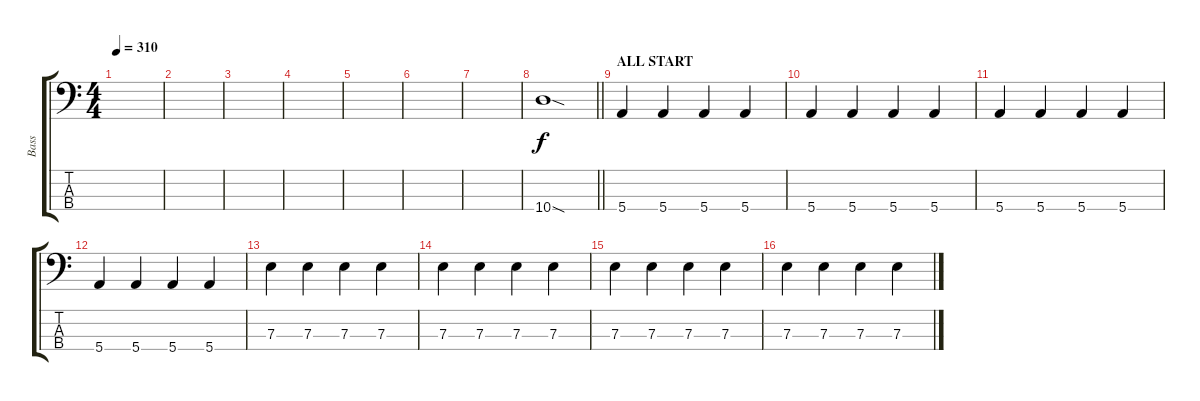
\track ("Bass" "Bass") {instrument electricbassfinger}
\staff {score tabs}
\tuning (G2 D2 A1 E1) {hide}
\ts (4 4)
\tempo 310
\clef f4
\ks c
|
|
|
|
|
|
|
\barLineRight lightlight
10.4{sod}.1 |
\section ("" "ALL START")
5.4.4 5.4.4 5.4.4 5.4.4 |
5.4.4 5.4.4 5.4.4 5.4.4 |
5.4.4 5.4.4 5.4.4 5.4.4 |
5.4.4 5.4.4 5.4.4 5.4.4 |
7.3.4 7.3.4 7.3.4 7.3.4 |
7.3.4 7.3.4 7.3.4 7.3.4 |
7.3.4 7.3.4 7.3.4 7.3.4 |
7.3.4 7.3.4 7.3.4 7.3.4
